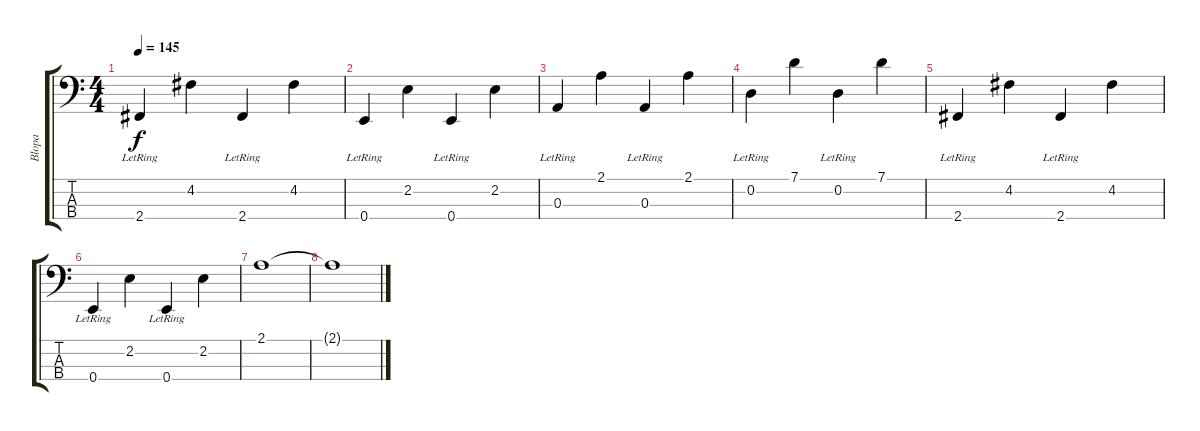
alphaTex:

\track ("Blopa" "Blopa") {instrument electricbassfinger}
\staff {score tabs}
\tuning (G2 D2 A1 E1) {hide}
\ts (4 4)
\tempo 145
\clef f4
\ks c
2.4{lr}.4{dy f} 4.2.4 2.4{lr}.4 4.2.4 |
0.4{lr}.4 2.2.4 0.4{lr}.4 2.2.4 |
0.3{lr}.4 2.1.4 0.3{lr}.4 2.1.4 |
0.2{lr}.4 7.1.4 0.2{lr}.4 7.1.4 |
2.4{lr}.4 4.2.4 2.4{lr}.4 4.2.4 |
0.4{lr}.4 2.2.4 0.4{lr}.4 2.2.4 |
2.1.1 |
2.1{t}.1
